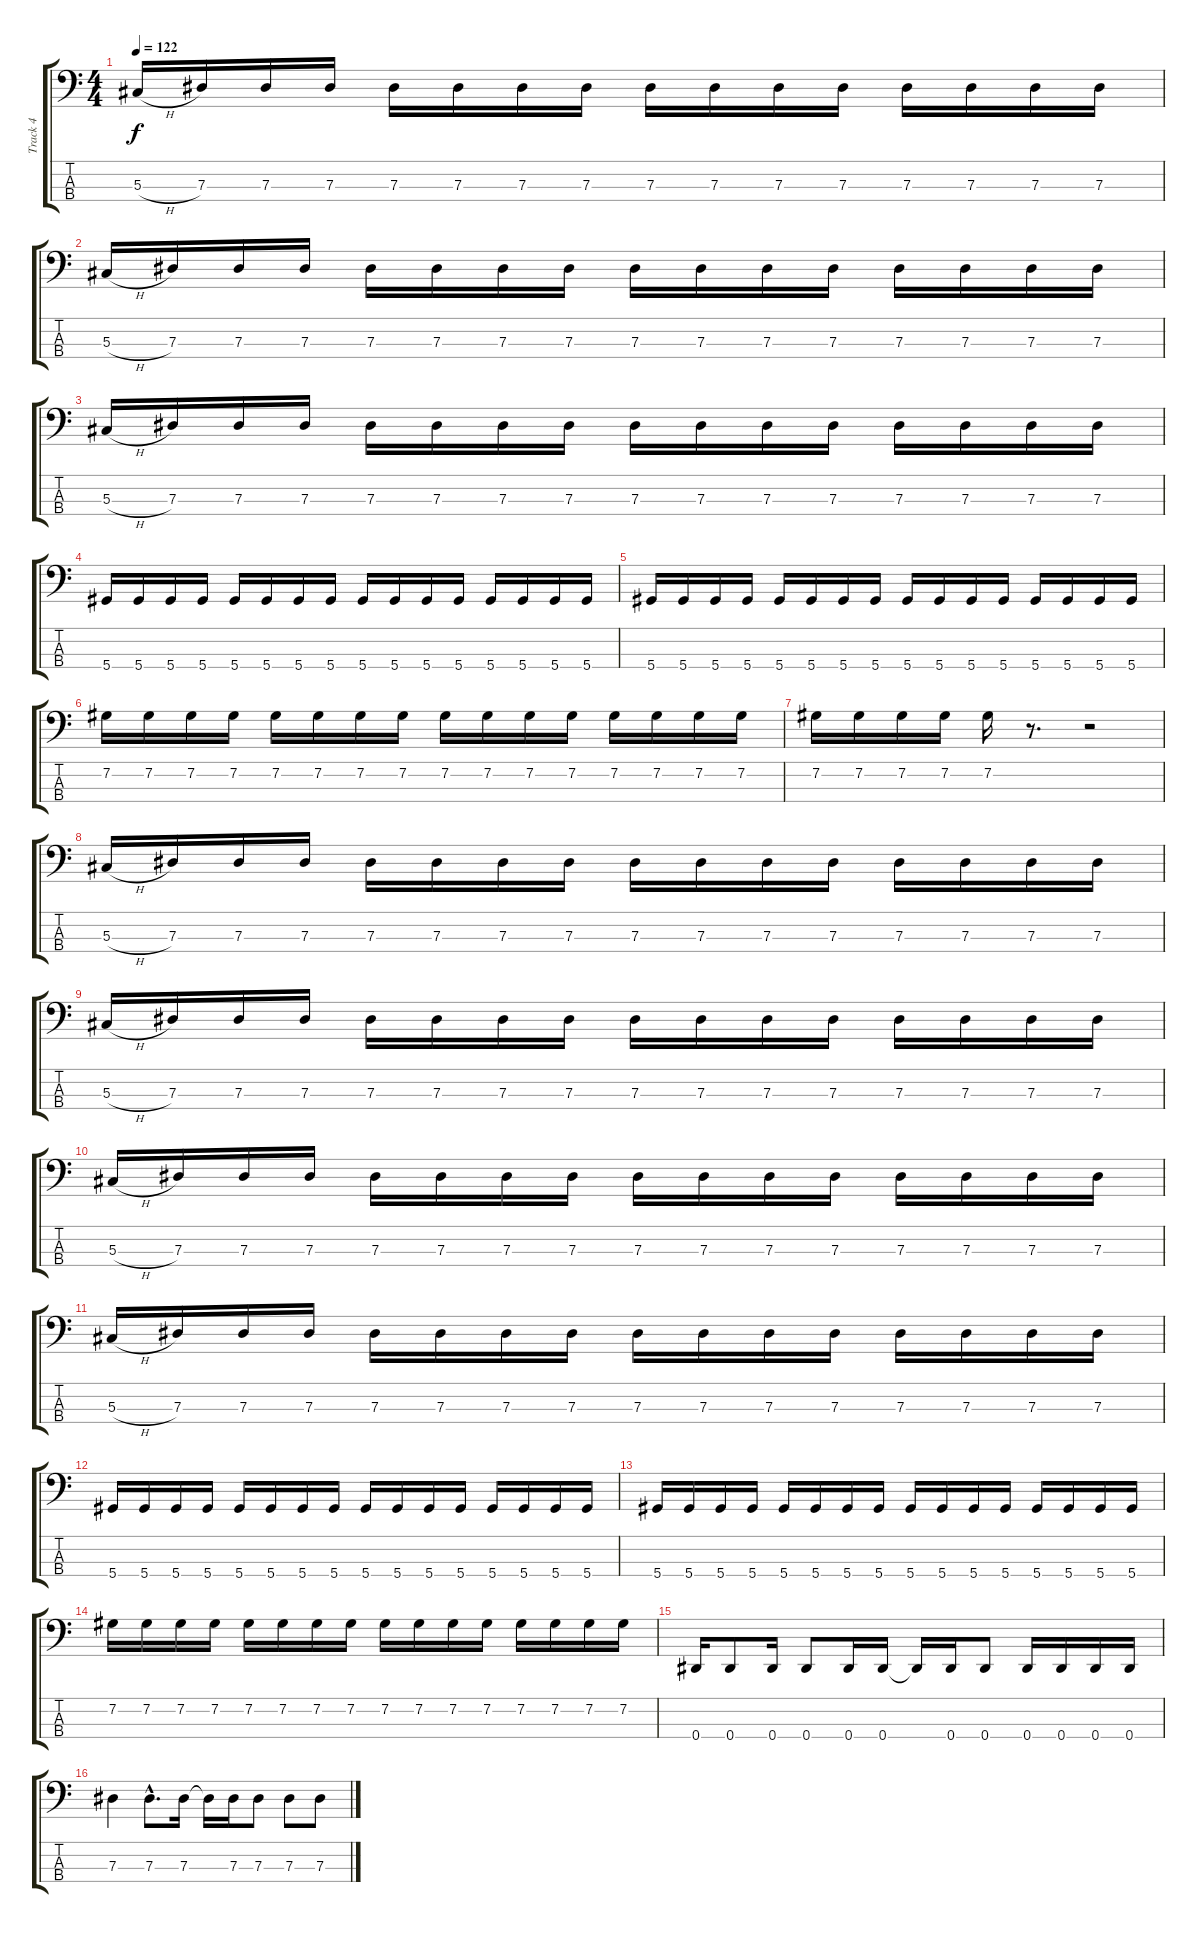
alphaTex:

\track ("Track 4" "Track 4") {instrument electricbasspick}
\staff {score tabs}
\tuning (Gb2 Db2 Ab1 Eb1) {hide}
\ts (4 4)
\tempo 122
\clef f4
\ks c
5.3{h}.16{dy f} 7.3.16 7.3.16 7.3.16 7.3.16 7.3.16 7.3.16 7.3.16 7.3.16 7.3.16 7.3.16 7.3.16 7.3.16 7.3.16 7.3.16 7.3.16 |
5.3{h}.16 7.3.16 7.3.16 7.3.16 7.3.16 7.3.16 7.3.16 7.3.16 7.3.16 7.3.16 7.3.16 7.3.16 7.3.16 7.3.16 7.3.16 7.3.16 |
5.3{h}.16 7.3.16 7.3.16 7.3.16 7.3.16 7.3.16 7.3.16 7.3.16 7.3.16 7.3.16 7.3.16 7.3.16 7.3.16 7.3.16 7.3.16 7.3.16 |
5.4.16 5.4.16 5.4.16 5.4.16 5.4.16 5.4.16 5.4.16 5.4.16 5.4.16 5.4.16 5.4.16 5.4.16 5.4.16 5.4.16 5.4.16 5.4.16 |
5.4.16 5.4.16 5.4.16 5.4.16 5.4.16 5.4.16 5.4.16 5.4.16 5.4.16 5.4.16 5.4.16 5.4.16 5.4.16 5.4.16 5.4.16 5.4.16 |
7.2.16 7.2.16 7.2.16 7.2.16 7.2.16 7.2.16 7.2.16 7.2.16 7.2.16 7.2.16 7.2.16 7.2.16 7.2.16 7.2.16 7.2.16 7.2.16 |
7.2.16 7.2.16 7.2.16 7.2.16 7.2.16 r.8{d} r.2 |
5.3{h}.16 7.3.16 7.3.16 7.3.16 7.3.16 7.3.16 7.3.16 7.3.16 7.3.16 7.3.16 7.3.16 7.3.16 7.3.16 7.3.16 7.3.16 7.3.16 |
5.3{h}.16 7.3.16 7.3.16 7.3.16 7.3.16 7.3.16 7.3.16 7.3.16 7.3.16 7.3.16 7.3.16 7.3.16 7.3.16 7.3.16 7.3.16 7.3.16 |
5.3{h}.16 7.3.16 7.3.16 7.3.16 7.3.16 7.3.16 7.3.16 7.3.16 7.3.16 7.3.16 7.3.16 7.3.16 7.3.16 7.3.16 7.3.16 7.3.16 |
5.3{h}.16 7.3.16 7.3.16 7.3.16 7.3.16 7.3.16 7.3.16 7.3.16 7.3.16 7.3.16 7.3.16 7.3.16 7.3.16 7.3.16 7.3.16 7.3.16 |
5.4.16 5.4.16 5.4.16 5.4.16 5.4.16 5.4.16 5.4.16 5.4.16 5.4.16 5.4.16 5.4.16 5.4.16 5.4.16 5.4.16 5.4.16 5.4.16 |
5.4.16 5.4.16 5.4.16 5.4.16 5.4.16 5.4.16 5.4.16 5.4.16 5.4.16 5.4.16 5.4.16 5.4.16 5.4.16 5.4.16 5.4.16 5.4.16 |
7.2.16 7.2.16 7.2.16 7.2.16 7.2.16 7.2.16 7.2.16 7.2.16 7.2.16 7.2.16 7.2.16 7.2.16 7.2.16 7.2.16 7.2.16 7.2.16 |
0.4.16 0.4.8 0.4.16 0.4.8 0.4.16 0.4.16 0.4{t}.16 0.4.16 0.4.8 0.4.16 0.4.16 0.4.16 0.4.16 |
7.3.4 7.3{hac}.8{d} 7.3.16 7.3{t}.16 7.3.16 7.3.8 7.3.8 7.3.8
